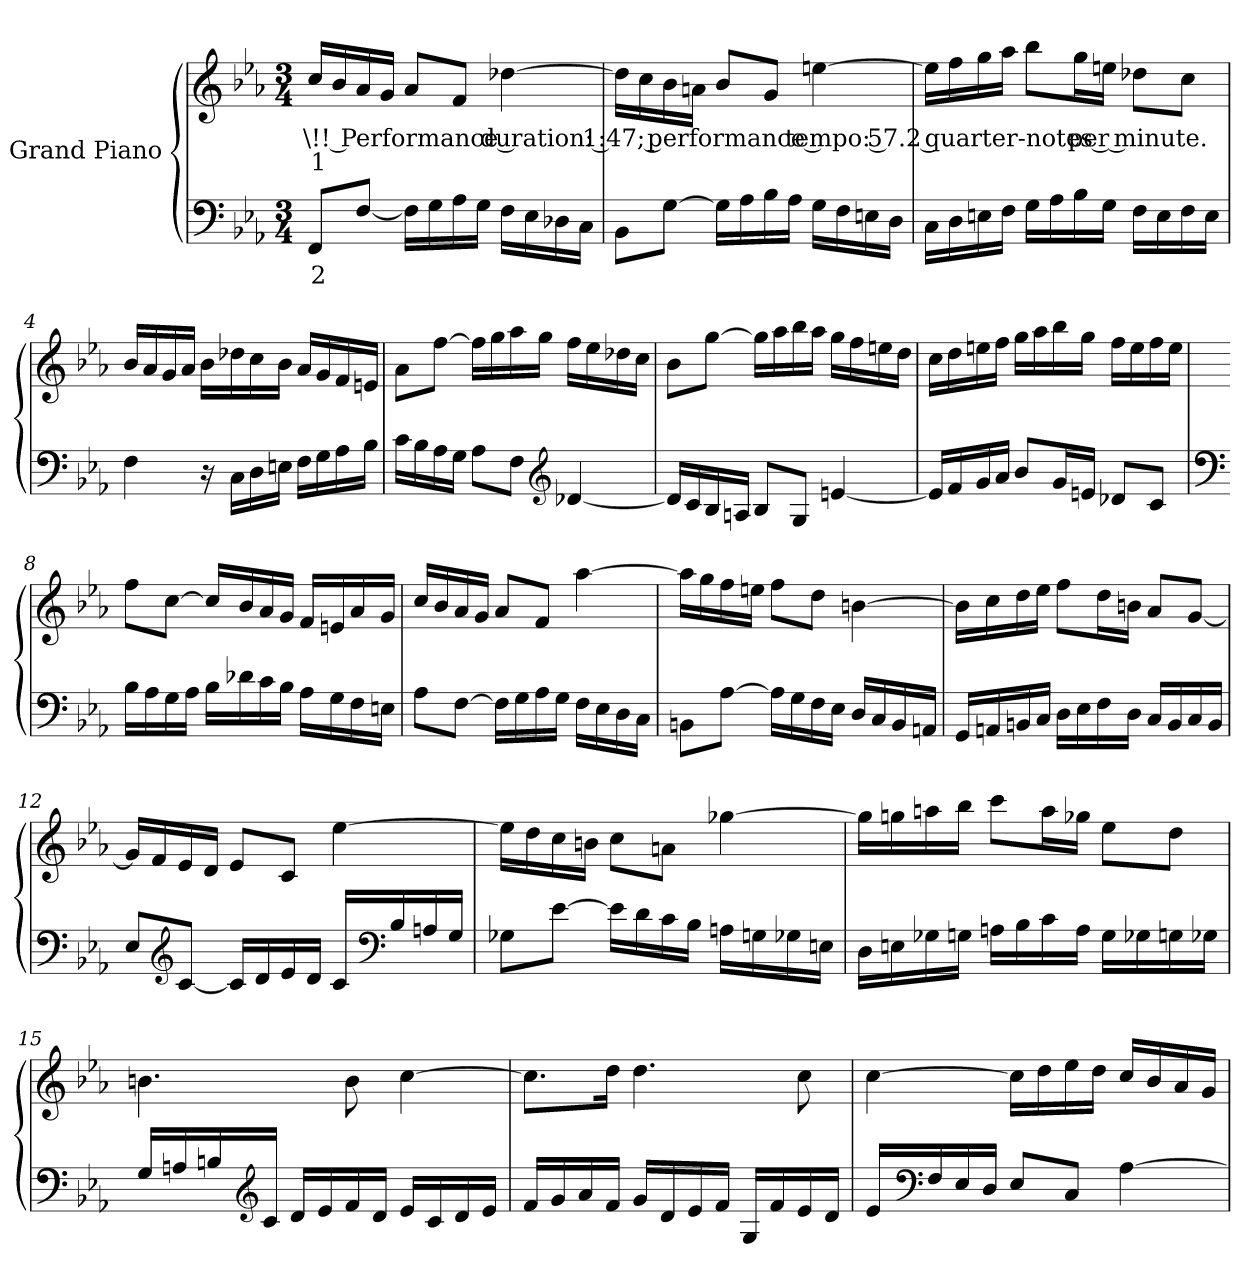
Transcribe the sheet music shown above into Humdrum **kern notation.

**kern	**text	**kern	**text	**text
*part2	*part2	*part1	*part1	*part1
*staff2	*staff2	*staff1	*staff1	*staff1
*I"Grand Piano	*	*I"Grand Piano	*	*
*clefF4	*	*clefG2	*	*
*k[b-e-a-]	*	*k[b-e-a-]	*	*
*M3/4	*	*M3/4	*	*
*MM57	*	*MM57	*	*
=1	=1	=1	=1	=1
!	!LO:LY:b	!	!LO:LY:b	!LO:LY:b
8FFi/L	2	16ccj/LL	\!! Performance duration: 1:47; performance tempo: 57.2 quarter-notes per minute.	1
.	.	16b-j/	.	.
[8Fi/J	.	16a-j/	.	.
.	.	16gj/JJ	.	.
16Fi\LL]	.	8a-j/L	.	.
16Gi\	.	.	.	.
16A-i\	.	8fj/J	.	.
16Gi\JJ	.	.	.	.
16Fi\LL	.	[4dd-Xj\	.	.
16E-i\	.	.	.	.
16D-Xi\	.	.	.	.
16Ci\JJ	.	.	.	.
!!LO:LB:g=z
=2	=2	=2	=2	=2
8BB-i\L	.	16dd-j\LL]	.	.
.	.	16ccj\	.	.
[8Gi\J	.	16b-j\	.	.
.	.	16anj\JJ	.	.
16Gi\LL]	.	8b-j/L	.	.
16A-i\	.	.	.	.
16B-i\	.	8gj/J	.	.
16A-i\JJ	.	.	.	.
16Gi\LL	.	[4eenj\	.	.
16Fi\	.	.	.	.
16Eni\	.	.	.	.
16Di\JJ	.	.	.	.
!!LO:LB:g=z
=3	=3	=3	=3	=3
16Ci\LL	.	16eej\LL]	.	.
16Di\	.	16ffj\	.	.
16Eni\	.	16ggj\	.	.
16Fi\JJ	.	16aa-j\JJ	.	.
16Gi\LL	.	8bb-j\L	.	.
16A-i\	.	.	.	.
16B-i\	.	16ggj\L	.	.
16Gi\JJ	.	16eenj\JJ	.	.
16Fi\LL	.	8dd-Xj\L	.	.
16Ei\	.	.	.	.
16Fi\	.	8ccj\J	.	.
16Ei\JJ	.	.	.	.
=4	=4	=4	=4	=4
4Fi\	.	16b-j/LL	.	.
.	.	16a-j/	.	.
.	.	16gj/	.	.
.	.	16a-j/JJ	.	.
16r	.	16b-j\LL	.	.
16Ci\LL	.	16dd-Xj\	.	.
16Di\	.	16ccj\	.	.
16Eni\JJ	.	16b-j\JJ	.	.
16Fi\LL	.	16a-j/LL	.	.
16Gi\	.	16gj/	.	.
16A-i\	.	16fj/	.	.
16B-i\JJ	.	16enj/JJ	.	.
=5	=5	=5	=5	=5
16ci\LL	.	8a-j\L	.	.
16B-i\	.	.	.	.
16A-i\	.	[8ffj\J	.	.
16Gi\JJ	.	.	.	.
8A-i\L	.	16ffj\LL]	.	.
.	.	16ggj\	.	.
8Fi\J	.	16aa-j\	.	.
.	.	16ggj\JJ	.	.
*clefG2	*	*	*	*
[4d-Xi/	.	16ffj\LL	.	.
.	.	16ee-j\	.	.
.	.	16dd-Xj\	.	.
.	.	16ccj\JJ	.	.
!!LO:LB:g=z
=6	=6	=6	=6	=6
16d-i/LL]	.	8b-j\L	.	.
16ci/	.	.	.	.
16B-i/	.	[8ggj\J	.	.
16Ani/JJ	.	.	.	.
8B-i/L	.	16ggj\LL]	.	.
.	.	16aa-j\	.	.
8Gi/J	.	16bb-j\	.	.
.	.	16aa-j\JJ	.	.
[4eni/	.	16ggj\LL	.	.
.	.	16ffj\	.	.
.	.	16eenj\	.	.
.	.	16ddj\JJ	.	.
=7	=7	=7	=7	=7
16ei/LL]	.	16ccj\LL	.	.
16fi/	.	16ddj\	.	.
16gi/	.	16eenj\	.	.
16a-i/JJ	.	16ffj\JJ	.	.
8b-i/L	.	16ggj\LL	.	.
.	.	16aa-j\	.	.
16gi/L	.	16bb-j\	.	.
16eni/JJ	.	16ggj\JJ	.	.
8d-Xi/L	.	16ffj\LL	.	.
.	.	16eej\	.	.
8ci/J	.	16ffj\	.	.
.	.	16eej\JJ	.	.
=8	=8	=8	=8	=8
*clefF4	*	*	*	*
16B-i\LL	.	8ffj\L	.	.
16A-i\	.	.	.	.
16Gi\	.	[8ccj\J	.	.
16A-i\JJ	.	.	.	.
16B-i\LL	.	16ccj/LL]	.	.
16d-Xi\	.	16b-j/	.	.
16ci\	.	16a-j/	.	.
16B-i\JJ	.	16gj/JJ	.	.
16A-i\LL	.	16fj/LL	.	.
16Gi\	.	16enj/	.	.
16Fi\	.	16a-j/	.	.
16Eni\JJ	.	16gj/JJ	.	.
!!LO:LB:g=z
=9	=9	=9	=9	=9
8A-i\L	.	16ccj/LL	.	.
.	.	16b-j/	.	.
[8Fi\J	.	16a-j/	.	.
.	.	16gj/JJ	.	.
16Fi\LL]	.	8a-j/L	.	.
16Gi\	.	.	.	.
16A-i\	.	8fj/J	.	.
16Gi\JJ	.	.	.	.
16Fi\LL	.	[4aa-j\	.	.
16E-i\	.	.	.	.
16Di\	.	.	.	.
16Ci\JJ	.	.	.	.
=10	=10	=10	=10	=10
8BBni\L	.	16aa-j\LL]	.	.
.	.	16ggj\	.	.
[8A-i\J	.	16ffj\	.	.
.	.	16eenj\JJ	.	.
16A-i\LL]	.	8ffj\L	.	.
16Gi\	.	.	.	.
16Fi\	.	8ddj\J	.	.
16E-i\JJ	.	.	.	.
16Di/LL	.	[4bnj\	.	.
16Ci/	.	.	.	.
16BBi/	.	.	.	.
16AAni/JJ	.	.	.	.
=11	=11	=11	=11	=11
16GGi/LL	.	16bj\LL]	.	.
16AAni/	.	16ccj\	.	.
16BBni/	.	16ddj\	.	.
16Ci/JJ	.	16ee-j\JJ	.	.
16Di\LL	.	8ffj\L	.	.
16E-i\	.	.	.	.
16Fi\	.	16ddj\L	.	.
16Di\JJ	.	16bnj\JJ	.	.
16Ci/LL	.	8a-j/L	.	.
16BBi/	.	.	.	.
16Ci/	.	[8gj/J	.	.
16BBi/JJ	.	.	.	.
!!LO:PB:g=z
=12	=12	=12	=12	=12
8E-i/L	.	16gj/LL]	.	.
.	.	16fj/	.	.
*clefG2	*	*	*	*
[8ci/J	.	16e-j/	.	.
.	.	16dj/JJ	.	.
16ci/LL]	.	8e-j/L	.	.
16di/	.	.	.	.
16e-i/	.	8cj/J	.	.
16di/JJ	.	.	.	.
16ci/LL	.	[4ee-j\	.	.
*clefF4	*	*	*	*
16B-i/	.	.	.	.
16Ani/	.	.	.	.
16Gi/JJ	.	.	.	.
=13	=13	=13	=13	=13
8G-Xi\L	.	16ee-j\LL]	.	.
.	.	16ddj\	.	.
[8e-i\J	.	16ccj\	.	.
.	.	16bnj\JJ	.	.
16e-i\LL]	.	8ccj\L	.	.
16di\	.	.	.	.
16ci\	.	8anj\J	.	.
16B-i\JJ	.	.	.	.
16Ani\LL	.	[4gg-Xj\	.	.
16Gni\	.	.	.	.
16G-Xi\	.	.	.	.
16Eni\JJ	.	.	.	.
!!LO:LB:g=z
=14	=14	=14	=14	=14
16Di\LL	.	16gg-j\LL]	.	.
16Eni\	.	16ggnj\	.	.
16G-Xi\	.	16aanj\	.	.
16Gni\JJ	.	16bb-j\JJ	.	.
16Ani\LL	.	8cccj\L	.	.
16B-i\	.	.	.	.
16ci\	.	16aaj\L	.	.
16Ai\JJ	.	16gg-Xj\JJ	.	.
16Gi\LL	.	8ee-j\L	.	.
16G-Xi\	.	.	.	.
16Gni\	.	8ddj\J	.	.
16G-Xi\JJ	.	.	.	.
=15	=15	=15	=15	=15
16Gi/LL	.	4.bnj\	.	.
16Ani/	.	.	.	.
16Bni/	.	.	.	.
*clefG2	*	*	*	*
16ci/JJ	.	.	.	.
16di/LL	.	.	.	.
16e-i/	.	.	.	.
16fi/	.	8bj\	.	.
16di/JJ	.	.	.	.
16e-i/LL	.	[4ccj\	.	.
16ci/	.	.	.	.
16di/	.	.	.	.
16e-i/JJ	.	.	.	.
=16	=16	=16	=16	=16
16fi/LL	.	8.ccj\L]	.	.
16gi/	.	.	.	.
16a-i/	.	.	.	.
16fi/JJ	.	16ddj\Jk	.	.
16gi/LL	.	4.ddj\	.	.
16di/	.	.	.	.
16e-i/	.	.	.	.
16fi/JJ	.	.	.	.
16Gi/LL	.	.	.	.
16fi/	.	.	.	.
16e-i/	.	8ccj\	.	.
16di/JJ	.	.	.	.
!!LO:PB:g=z
=17	=17	=17	=17	=17
16e-i/LL	.	[4ccj\	.	.
*clefF4	*	*	*	*
16Fi/	.	.	.	.
16E-i/	.	.	.	.
16Di/JJ	.	.	.	.
8E-i/L	.	16ccj\LL]	.	.
.	.	16ddj\	.	.
8Ci/J	.	16ee-j\	.	.
.	.	16ddj\JJ	.	.
[4A-i\	.	16ccj/LL	.	.
.	.	16b-j/	.	.
.	.	16a-j/	.	.
.	.	16gj/JJ	.	.
=	=	=	=	=
*-	*-	*-	*-	*-
